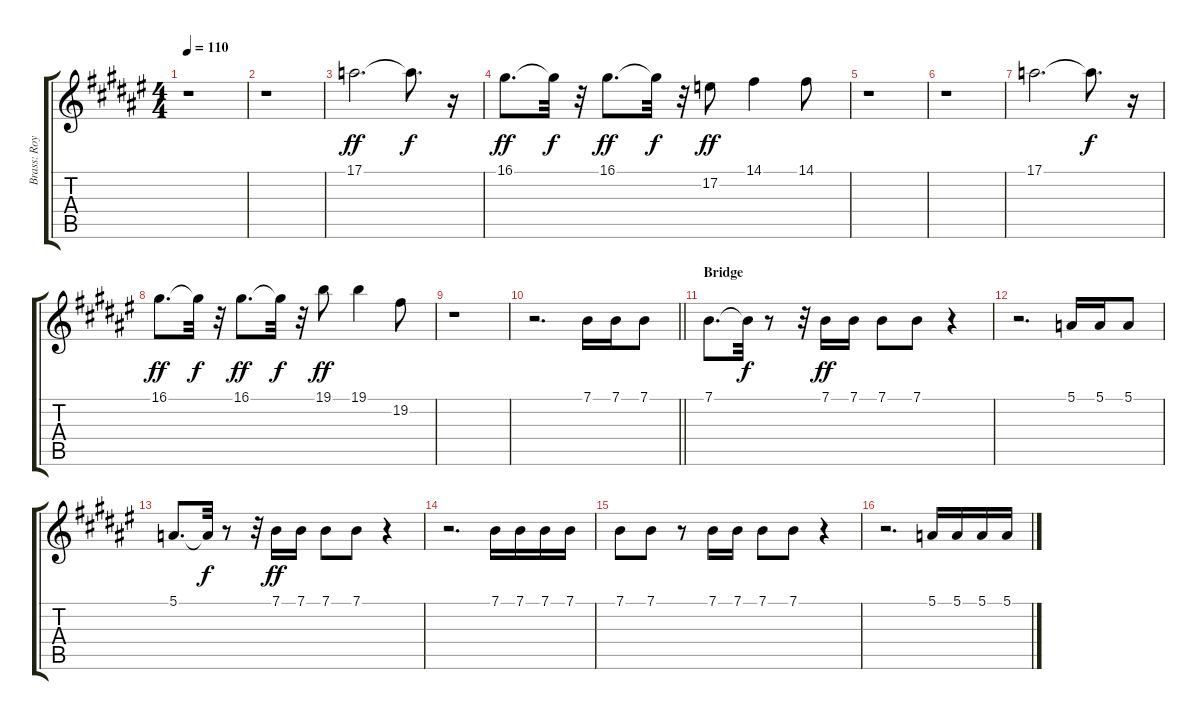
\track ("Brass: Roy Bittan" "Brass: Roy") {instrument brasssection}
\staff {score tabs}
\tuning (E4 B3 G3 D3 A2 E2) {hide}
\ts (4 4)
\tempo 110
\clef g2
\ks f#
r.1{dy ff} |
r.1 |
17.1.2{d} 17.1{t}.8{d dy f} r.16 |
16.1.8{d dy ff} 16.1{t}.32{dy f} r.32 16.1.8{d dy ff} 16.1{t}.32{dy f} r.32 17.2.8{dy ff} 14.1.4 14.1.8 |
r.1 |
r.1 |
17.1.2{d} 17.1{t}.8{d dy f} r.16 |
16.1.8{d dy ff} 16.1{t}.32{dy f} r.32 16.1.8{d dy ff} 16.1{t}.32{dy f} r.32 19.1.8{dy ff} 19.1.4 19.2.8 |
r.1 |
\barLineRight lightlight
r.2{d} 7.1.16 7.1.16 7.1.8 |
\section ("" "Bridge")
7.1.8{d} 7.1{t}.32{dy f} r.8 r.32 7.1.16{dy ff} 7.1.16 7.1.8 7.1.8 r.4 |
r.2{d} 5.1.16 5.1.16 5.1.8 |
5.1.8{d} 5.1{t}.32{dy f} r.8 r.32 7.1.16{dy ff} 7.1.16 7.1.8 7.1.8 r.4 |
r.2{d} 7.1.16 7.1.16 7.1.16 7.1.16 |
7.1.8 7.1.8 r.8 7.1.16 7.1.16 7.1.8 7.1.8 r.4 |
r.2{d} 5.1.16 5.1.16 5.1.16 5.1.16
